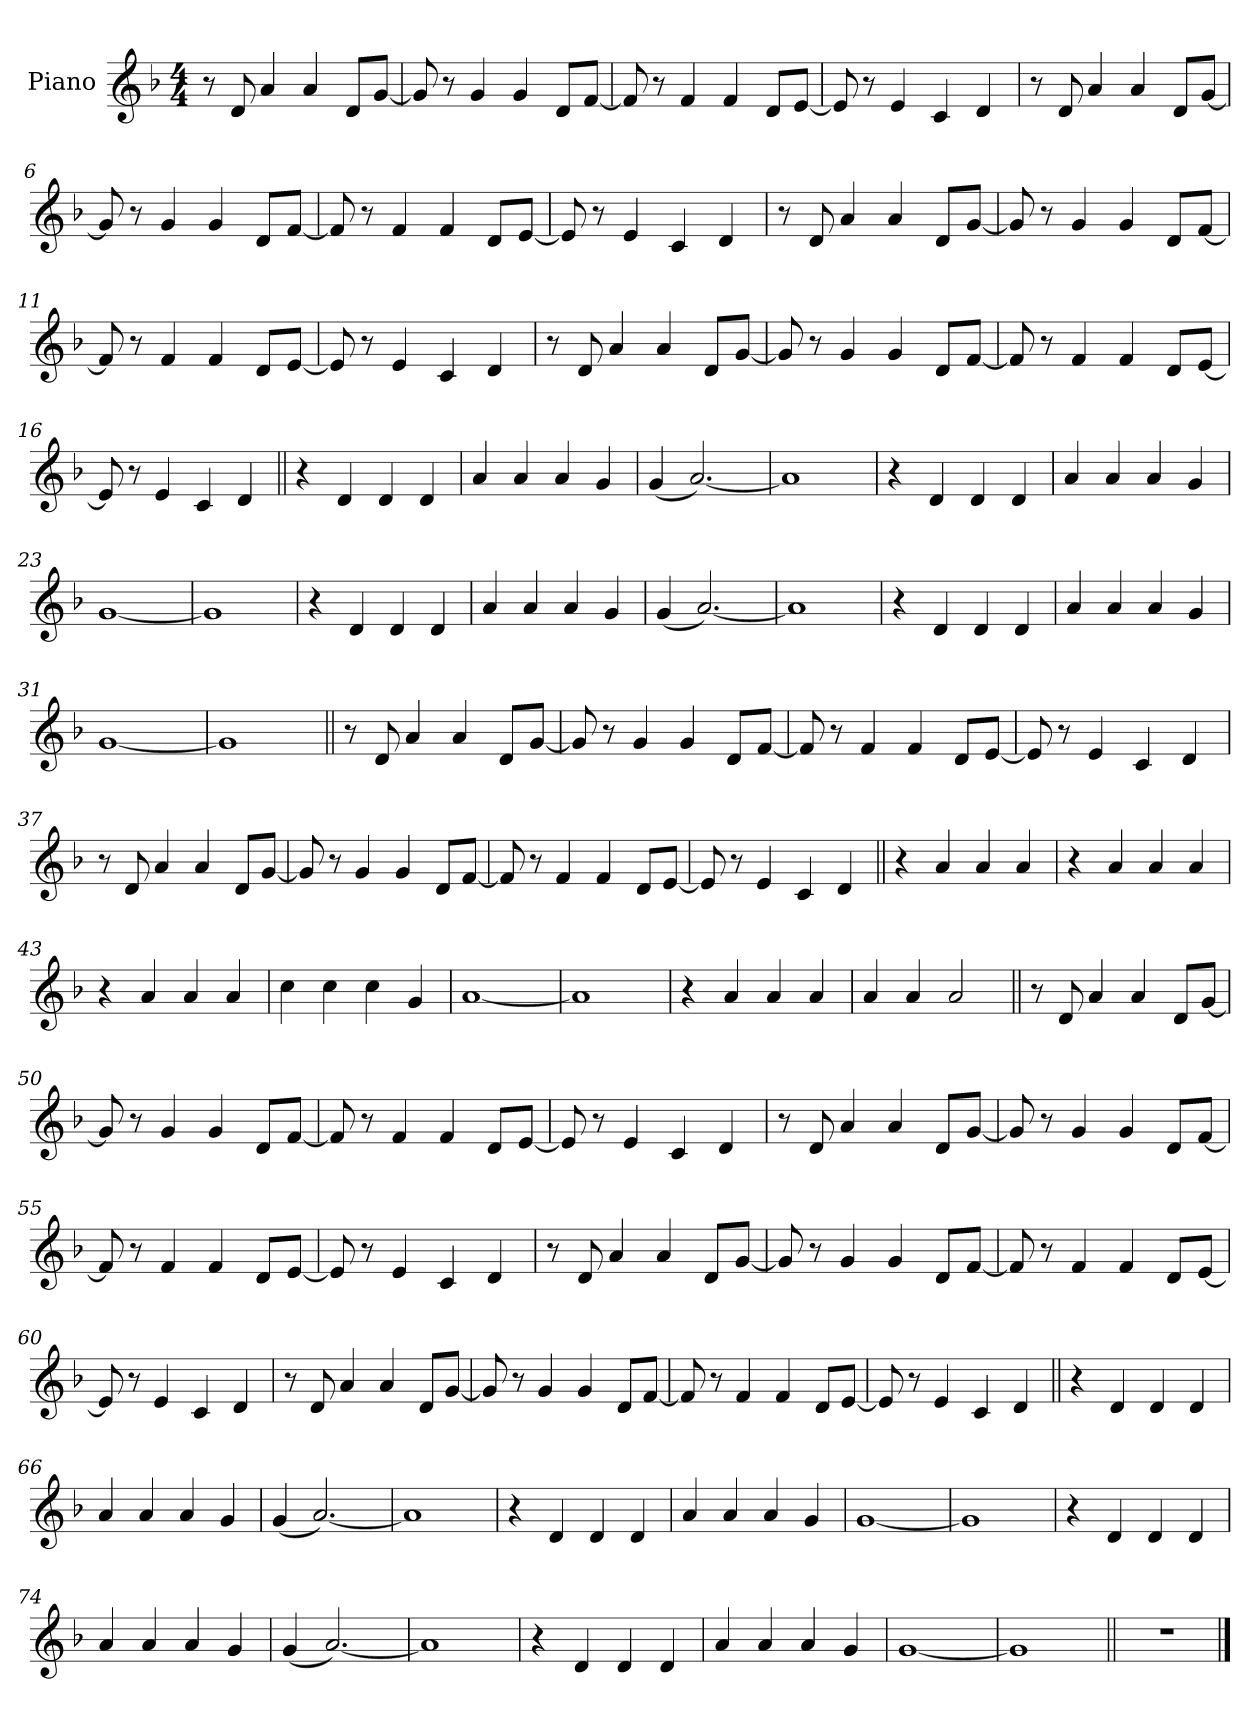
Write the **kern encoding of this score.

**kern
*part1
*staff1
*I"Piano
*I'Pno.
*clefG2
*k[b-]
*M4/4
*MM180
=1
8r
8d!
4a!
4a!
8d!L
[8g!J
=2
8g!]
8r
4g!
4g!
8d!L
[8f!J
=3
8f!]
8r
4f!
4f!
8d!L
[8e!J
=4
8e!]
8r
4e!
4c!
4d!
=5
8r
8d!
4a!
4a!
8d!L
[8g!J
=6
8g!]
8r
4g!
4g!
8d!L
[8f!J
=7
8f!]
8r
4f!
4f!
8d!L
[8e!J
=8
8e!]
8r
4e!
4c!
4d!
=9
8r
8d!
4a!
4a!
8d!L
[8g!J
=10
8g!]
8r
4g!
4g!
8d!L
[8f!J
=11
8f!]
8r
4f!
4f!
8d!L
[8e!J
=12
8e!]
8r
4e!
4c!
4d!
=13
8r
8d!
4a!
4a!
8d!L
[8g!J
=14
8g!]
8r
4g!
4g!
8d!L
[8f!J
=15
8f!]
8r
4f!
4f!
8d!L
[8e!J
=16
8e!]
8r
4e!
4c!
4d!
=17||
4r
4d
4d
4d
=18
4a
4a
4a
4g
=19
(<4g
[2.a)
=20
1a]
=21
4r
4d
4d
4d
=22
4a
4a
4a
4g
=23
[1g
=24
1g]
=25
4r
4d
4d
4d
=26
4a
4a
4a
4g
=27
(<4g
[2.a)
=28
1a]
=29
4r
4d
4d
4d
=30
4a
4a
4a
4g
=31
[1g
=32
1g]
=33||
8r
8d!
4a!
4a!
8d!L
[8g!J
=34
8g!]
8r
4g!
4g!
8d!L
[8f!J
=35
8f!]
8r
4f!
4f!
8d!L
[8e!J
=36
8e!]
8r
4e!
4c!
4d!
=37
8r
8d!
4a!
4a!
8d!L
[8g!J
=38
8g!]
8r
4g!
4g!
8d!L
[8f!J
=39
8f!]
8r
4f!
4f!
8d!L
[8e!J
=40
8e!]
8r
4e!
4c!
4d!
=41||
4r
4a
4a
4a
=42
4r
4a
4a
4a
=43
4r
4a
4a
4a
=44
4cc
4cc
4cc
4g
=45
[1a
=46
1a]
=47
4r
4a
4a
4a
=48
4a
4a
2a
=49||
8r
8d
4a
4a
8dL
[8gJ
=50
8g]
8r
4g
4g
8dL
[8fJ
=51
8f]
8r
4f
4f
8dL
[8eJ
=52
8e]
8r
4e
4c
4d
=53
8r
8d
4a
4a
8dL
[8gJ
=54
8g]
8r
4g
4g
8dL
[8fJ
=55
8f]
8r
4f
4f
8dL
[8eJ
=56
8e]
8r
4e
4c
4d
=57
8r
8d
4a
4a
8dL
[8gJ
=58
8g]
8r
4g
4g
8dL
[8fJ
=59
8f]
8r
4f
4f
8dL
[8eJ
=60
8e]
8r
4e
4c
4d
=61
8r
8d
4a
4a
8dL
[8gJ
=62
8g]
8r
4g
4g
8dL
[8fJ
=63
8f]
8r
4f
4f
8dL
[8eJ
=64
8e]
8r
4e
4c
4d
=65||
4r
4d
4d
4d
=66
4a
4a
4a
4g
=67
(<4g
[2.a)
=68
1a]
=69
4r
4d
4d
4d
=70
4a
4a
4a
4g
=71
[1g
=72
1g]
=73
4r
4d
4d
4d
=74
4a
4a
4a
4g
=75
(<4g
[2.a)
=76
1a]
=77
4r
4d
4d
4d
=78
4a
4a
4a
4g
=79
[1g
=80
1g]
=81||
1r
==
*-
